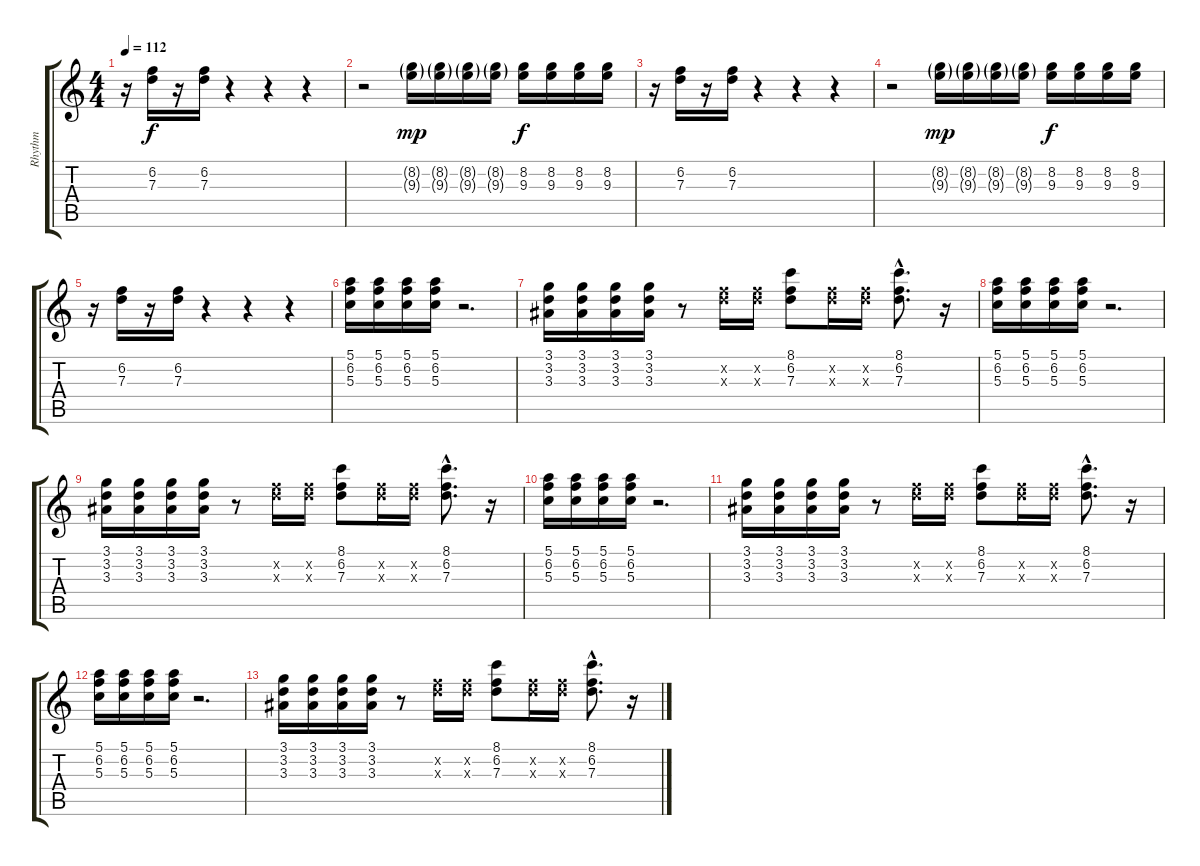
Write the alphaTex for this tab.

\track ("Rhythm" "Rhythm") {instrument electricguitarjazz}
\staff {score tabs}
\tuning (E4 B3 G3 D3 A2 E2) {hide}
\ts (4 4)
\tempo 112
\clef g2
\ks c
r.16{dy f} (6.2 7.3).16 r.16 (6.2 7.3).16 r.4 r.4 r.4 |
r.2 (8.2{g} 9.3{g}).16{dy mp} (8.2{g} 9.3{g}).16 (8.2{g} 9.3{g}).16 (8.2{g} 9.3{g}).16 (8.2 9.3).16{dy f} (8.2 9.3).16 (8.2 9.3).16 (8.2 9.3).16 |
r.16 (6.2 7.3).16 r.16 (6.2 7.3).16 r.4 r.4 r.4 |
r.2 (8.2{g} 9.3{g}).16{dy mp} (8.2{g} 9.3{g}).16 (8.2{g} 9.3{g}).16 (8.2{g} 9.3{g}).16 (8.2 9.3).16{dy f} (8.2 9.3).16 (8.2 9.3).16 (8.2 9.3).16 |
r.16 (6.2 7.3).16 r.16 (6.2 7.3).16 r.4 r.4 r.4 |
(5.1 6.2 5.3).16 (5.1 6.2 5.3).16 (5.1 6.2 5.3).16 (5.1 6.2 5.3).16 r.2{d} |
(3.1 3.2 3.3).16 (3.1 3.2 3.3).16 (3.1 3.2 3.3).16 (3.1 3.2 3.3).16 r.8 (6.2{x} 7.3{x}).16 (6.2{x} 7.3{x}).16 (8.1 6.2 7.3).8 (6.2{x} 7.3{x}).16 (6.2{x} 7.3{x}).16 (8.1{hac} 6.2{hac} 7.3{hac}).8{d} r.16 |
(5.1 6.2 5.3).16 (5.1 6.2 5.3).16 (5.1 6.2 5.3).16 (5.1 6.2 5.3).16 r.2{d} |
(3.1 3.2 3.3).16 (3.1 3.2 3.3).16 (3.1 3.2 3.3).16 (3.1 3.2 3.3).16 r.8 (6.2{x} 7.3{x}).16 (6.2{x} 7.3{x}).16 (8.1 6.2 7.3).8 (6.2{x} 7.3{x}).16 (6.2{x} 7.3{x}).16 (8.1{hac} 6.2{hac} 7.3{hac}).8{d} r.16 |
(5.1 6.2 5.3).16 (5.1 6.2 5.3).16 (5.1 6.2 5.3).16 (5.1 6.2 5.3).16 r.2{d} |
(3.1 3.2 3.3).16 (3.1 3.2 3.3).16 (3.1 3.2 3.3).16 (3.1 3.2 3.3).16 r.8 (6.2{x} 7.3{x}).16 (6.2{x} 7.3{x}).16 (8.1 6.2 7.3).8 (6.2{x} 7.3{x}).16 (6.2{x} 7.3{x}).16 (8.1{hac} 6.2{hac} 7.3{hac}).8{d} r.16 |
(5.1 6.2 5.3).16 (5.1 6.2 5.3).16 (5.1 6.2 5.3).16 (5.1 6.2 5.3).16 r.2{d} |
(3.1 3.2 3.3).16 (3.1 3.2 3.3).16 (3.1 3.2 3.3).16 (3.1 3.2 3.3).16 r.8 (6.2{x} 7.3{x}).16 (6.2{x} 7.3{x}).16 (8.1 6.2 7.3).8 (6.2{x} 7.3{x}).16 (6.2{x} 7.3{x}).16 (8.1{hac} 6.2{hac} 7.3{hac}).8{d} r.16
